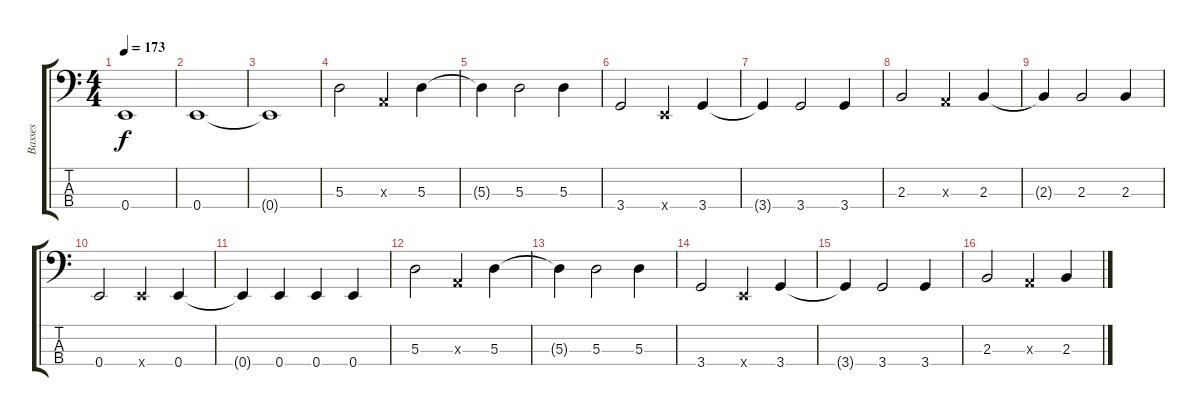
\track ("Basses" "Basses") {instrument electricbassfinger}
\staff {score tabs}
\tuning (G2 D2 A1 E1) {hide}
\ts (4 4)
\tempo 173
\clef f4
\ks c
0.4{t}.1{dy f} |
0.4.1 |
0.4{t}.1 |
5.3.2 0.3{x}.4 5.3.4 |
5.3{t}.4 5.3.2 5.3.4 |
3.4.2 0.4{x}.4 3.4.4 |
3.4{t}.4 3.4.2 3.4.4 |
2.3.2 0.3{x}.4 2.3.4 |
2.3{t}.4 2.3.2 2.3.4 |
0.4.2 0.4{x}.4 0.4.4 |
0.4{t}.4 0.4.4 0.4.4 0.4.4 |
5.3.2 0.3{x}.4 5.3.4 |
5.3{t}.4 5.3.2 5.3.4 |
3.4.2 0.4{x}.4 3.4.4 |
3.4{t}.4 3.4.2 3.4.4 |
2.3.2 0.3{x}.4 2.3.4
